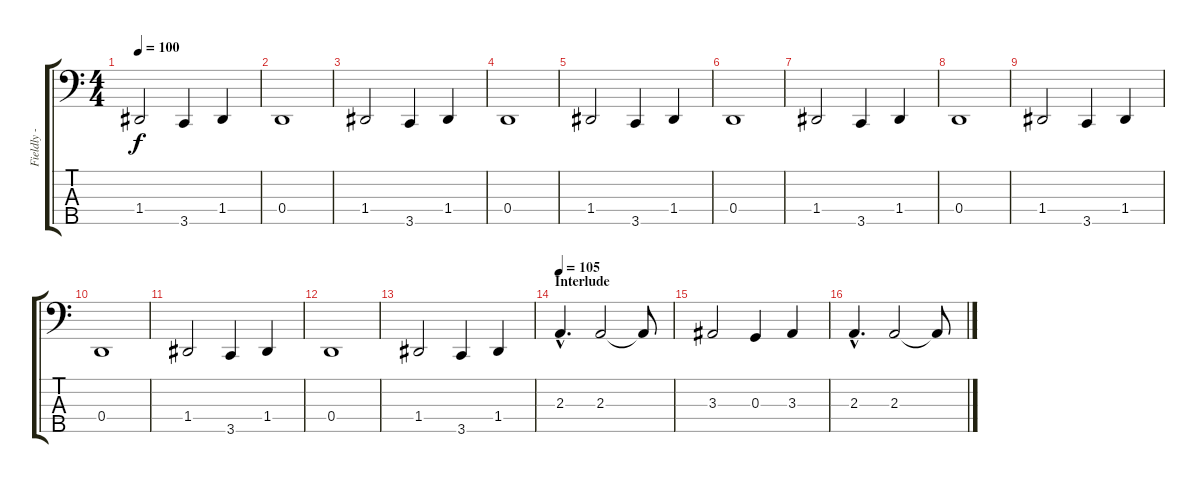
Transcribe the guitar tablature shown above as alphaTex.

\track ("Fieldly - Bass" "Fieldly - ") {instrument electricbassfinger}
\staff {score tabs}
\tuning (F2 C2 G1 D1 A0) {hide}
\ts (4 4)
\tempo 100
\clef f4
\ks c
1.4.2{dy f} 3.5.4 1.4.4 |
0.4.1 |
1.4.2 3.5.4 1.4.4 |
0.4.1 |
1.4.2 3.5.4 1.4.4 |
0.4.1 |
1.4.2 3.5.4 1.4.4 |
0.4.1 |
1.4.2 3.5.4 1.4.4 |
0.4.1 |
1.4.2 3.5.4 1.4.4 |
0.4.1 |
1.4.2 3.5.4 1.4.4 |
\section ("" "Interlude")
\tempo 105
2.3{hac}.4{d volume 13 balance 8 instrument fretlessbass} 2.3.2 2.3{t}.8 |
3.3.2 0.3.4 3.3.4 |
2.3{hac}.4{d} 2.3.2 2.3{t}.8
